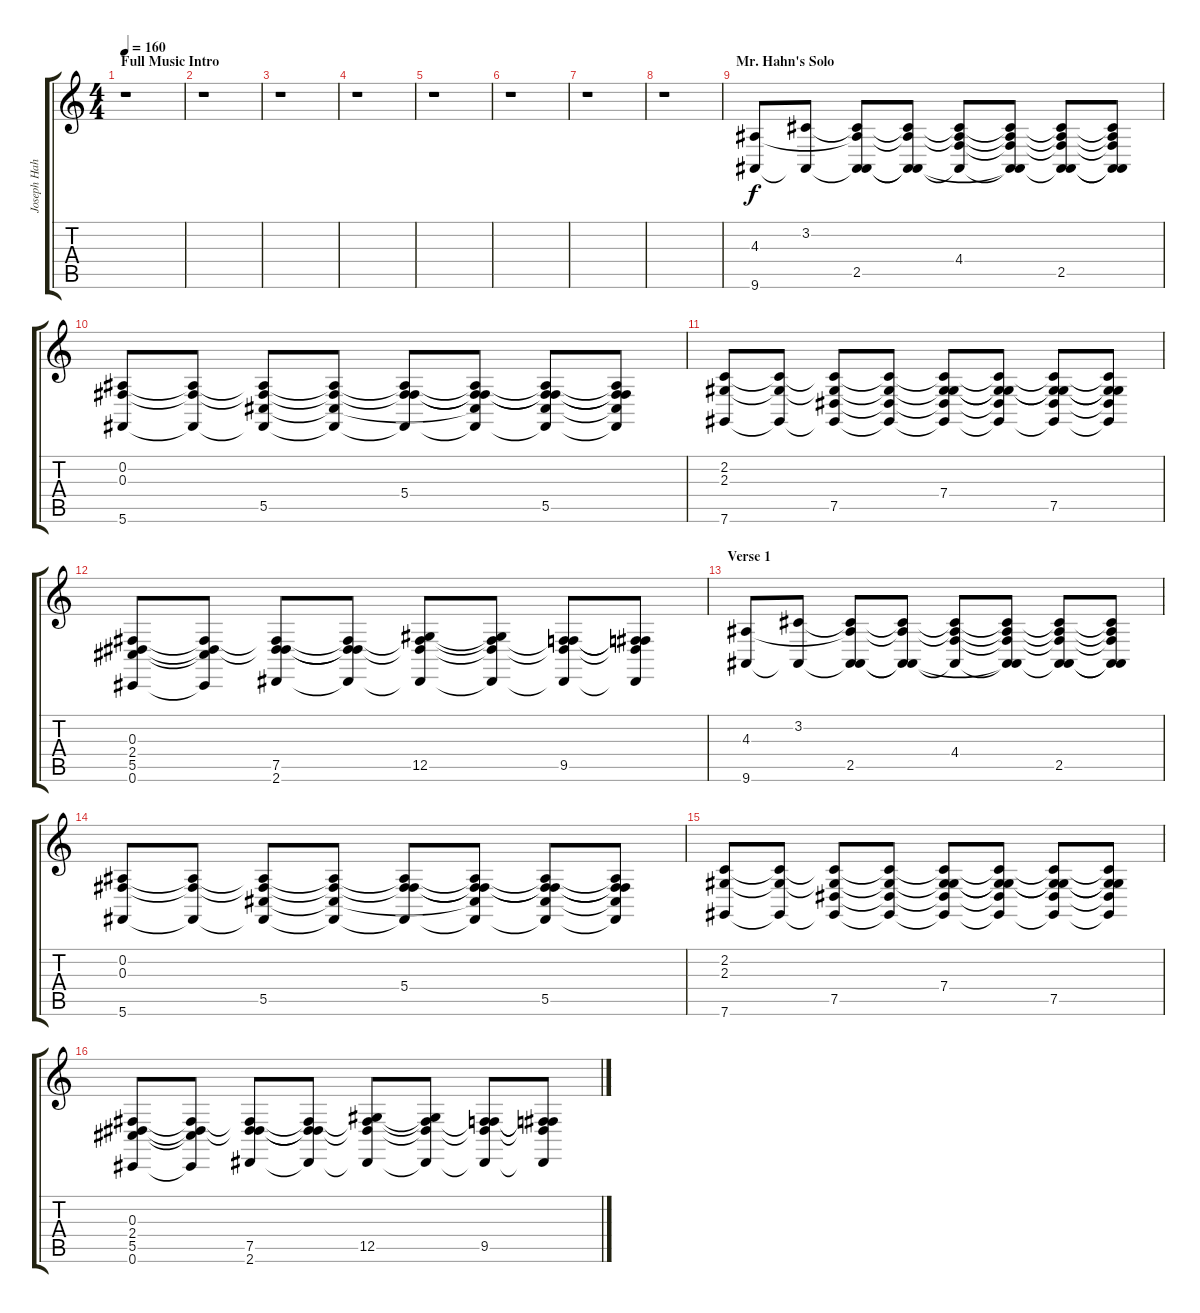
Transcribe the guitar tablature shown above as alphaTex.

\track ("Joseph Hahn (Sampler 2)" "Joseph Hah") {instrument pad2warm}
\staff {score tabs}
\tuning (Eb4 Bb3 Gb3 Db3 Ab2 Db2) {hide}
\ts (4 4)
\section ("" "Full Music Intro")
\tempo 160
\clef g2
\ks c
r.1{dy f} |
r.1 |
r.1 |
r.1 |
r.1 |
r.1 |
r.1 |
r.1 |
\section ("" "Mr. Hahn's Solo")
(4.3 9.6).8 (3.2 9.6{t}).8 (3.2{t} 4.3{t} 2.5 9.6{t}).8 (3.2{t} 4.3{t} 2.5{t} 9.6{t}).8 (3.2{t} 4.3{t} 4.4 9.6{t}).8 (3.2{t} 4.3{t} 4.4{t} 2.5{t} 9.6{t}).8 (3.2{t} 4.3{t} 4.4{t} 2.5 9.6{t}).8 (3.2{t} 4.3{t} 4.4{t} 2.5{t} 9.6{t}).8 |
(0.2 0.3 5.6).8 (0.2{t} 0.3{t} 5.6{t}).8 (0.2{t} 0.3{t} 5.5 5.6{t}).8 (0.2{t} 0.3{t} 5.5{t} 5.6{t}).8 (0.2{t} 0.3{t} 5.4 5.6{t}).8 (0.2{t} 0.3{t} 5.4{t} 5.5{t} 5.6{t}).8 (0.2{t} 0.3{t} 5.4{t} 5.5 5.6{t}).8 (0.2{t} 0.3{t} 5.4{t} 5.5{t} 5.6{t}).8 |
(2.2 2.3 7.6).8 (2.2{t} 2.3{t} 7.6{t}).8 (2.2{t} 2.3{t} 7.5 7.6{t}).8 (2.2{t} 2.3{t} 7.5{t} 7.6{t}).8 (2.2{t} 2.3{t} 7.4 7.5{t} 7.6{t}).8 (2.2{t} 2.3{t} 7.4{t} 7.5{t} 7.6{t}).8 (2.2{t} 2.3{t} 7.4{t} 7.5 7.6{t}).8 (2.2{t} 2.3{t} 7.4{t} 7.5{t} 7.6{t}).8 |
(0.3 2.4 5.5 0.6).8 (0.3{t} 2.4{t} 5.5{t} 0.6{t}).8 (0.3{t} 2.4{t} 7.5 2.6).8 (0.3{t} 2.4{t} 7.5{t} 2.6{t}).8 (0.3{t} 2.4{t} 12.5 2.6{t}).8 (0.3{t} 2.4{t} 12.5{t} 2.6{t}).8 (0.3{t} 2.4{t} 9.5 2.6{t}).8 (0.3{t} 2.4{t} 9.5{t} 2.6{t}).8 |
\section ("" "Verse 1")
(4.3 9.6).8 (3.2 9.6{t}).8 (3.2{t} 4.3{t} 2.5 9.6{t}).8 (3.2{t} 4.3{t} 2.5{t} 9.6{t}).8 (3.2{t} 4.3{t} 4.4 9.6{t}).8 (3.2{t} 4.3{t} 4.4{t} 2.5{t} 9.6{t}).8 (3.2{t} 4.3{t} 4.4{t} 2.5 9.6{t}).8 (3.2{t} 4.3{t} 4.4{t} 2.5{t} 9.6{t}).8 |
(0.2 0.3 5.6).8 (0.2{t} 0.3{t} 5.6{t}).8 (0.2{t} 0.3{t} 5.5 5.6{t}).8 (0.2{t} 0.3{t} 5.5{t} 5.6{t}).8 (0.2{t} 0.3{t} 5.4 5.6{t}).8 (0.2{t} 0.3{t} 5.4{t} 5.5{t} 5.6{t}).8 (0.2{t} 0.3{t} 5.4{t} 5.5 5.6{t}).8 (0.2{t} 0.3{t} 5.4{t} 5.5{t} 5.6{t}).8 |
(2.2 2.3 7.6).8 (2.2{t} 2.3{t} 7.6{t}).8 (2.2{t} 2.3{t} 7.5 7.6{t}).8 (2.2{t} 2.3{t} 7.5{t} 7.6{t}).8 (2.2{t} 2.3{t} 7.4 7.5{t} 7.6{t}).8 (2.2{t} 2.3{t} 7.4{t} 7.5{t} 7.6{t}).8 (2.2{t} 2.3{t} 7.4{t} 7.5 7.6{t}).8 (2.2{t} 2.3{t} 7.4{t} 7.5{t} 7.6{t}).8 |
(0.3 2.4 5.5 0.6).8 (0.3{t} 2.4{t} 5.5{t} 0.6{t}).8 (0.3{t} 2.4{t} 7.5 2.6).8 (0.3{t} 2.4{t} 7.5{t} 2.6{t}).8 (0.3{t} 2.4{t} 12.5 2.6{t}).8 (0.3{t} 2.4{t} 12.5{t} 2.6{t}).8 (0.3{t} 2.4{t} 9.5 2.6{t}).8 (0.3{t} 2.4{t} 9.5{t} 2.6{t}).8
